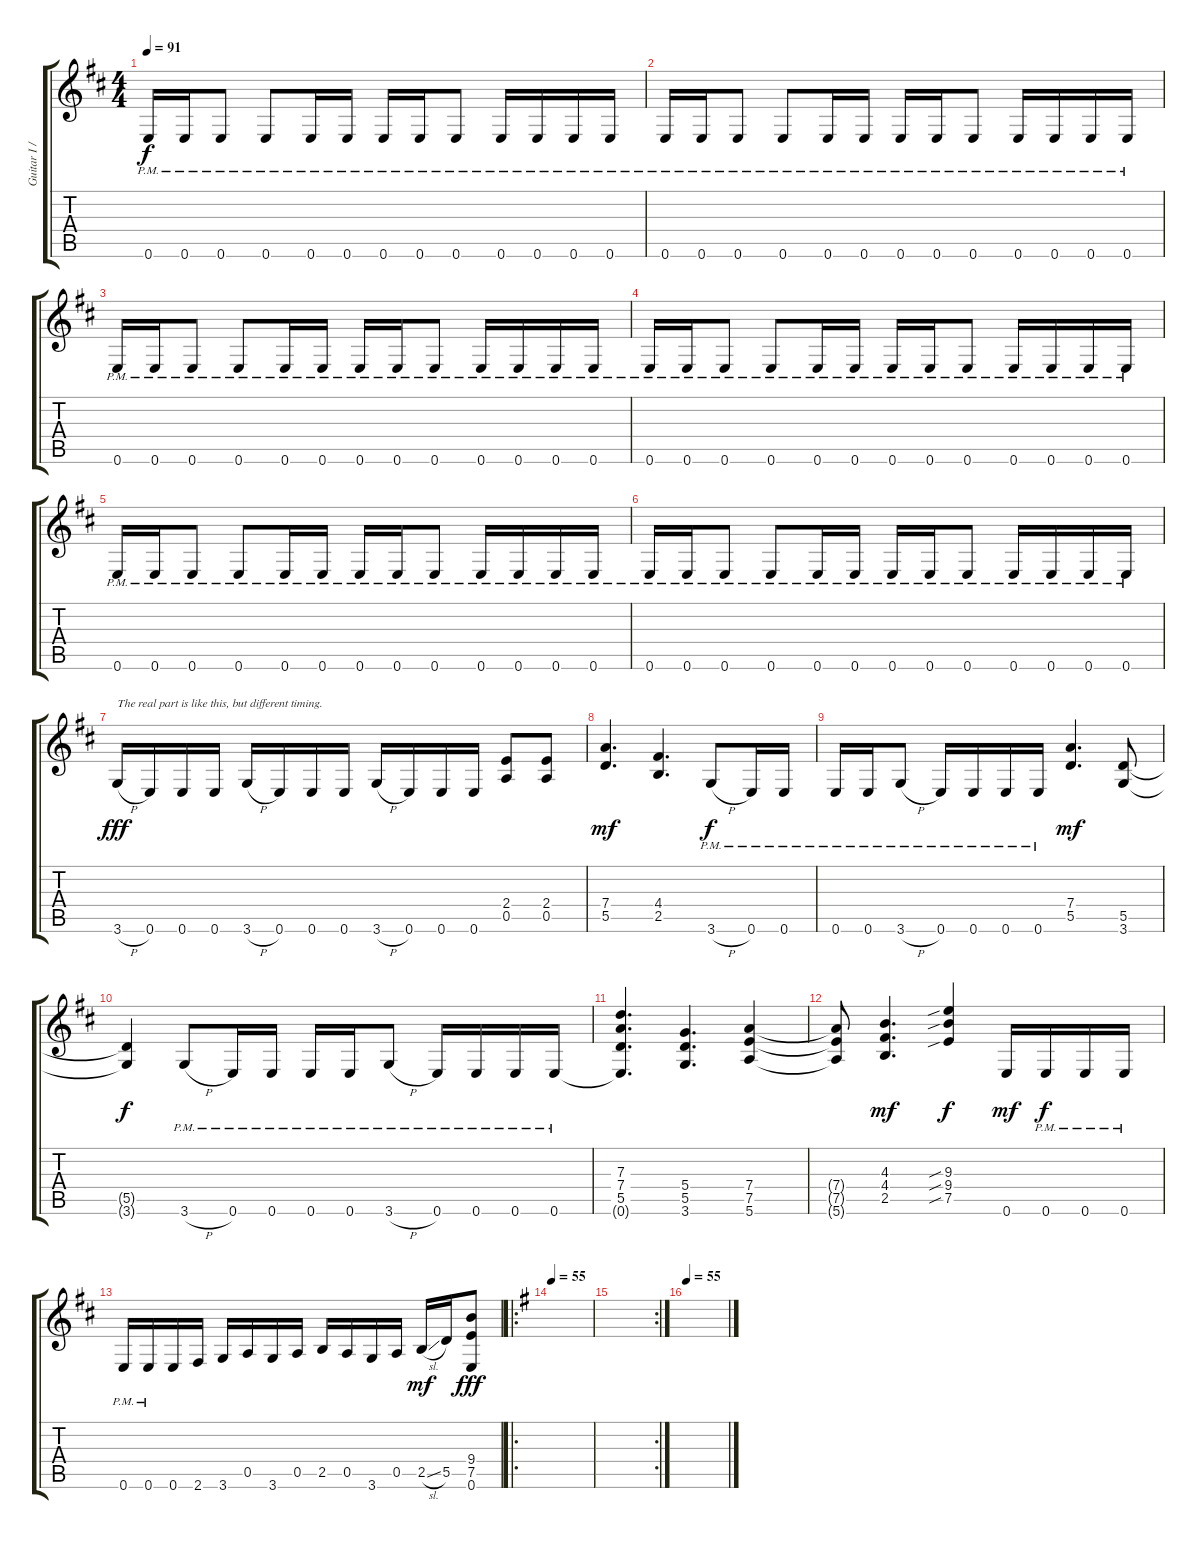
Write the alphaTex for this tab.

\track ("Guitar I / Rhythm" "Guitar I /") {instrument distortionguitar}
\staff {score tabs}
\tuning (E4 B3 G3 D3 A2 E2) {hide}
\ts (4 4)
\tempo 91
\clef g2
\ks bminor
0.6{pm}.16{dy f} 0.6{pm}.16 0.6{pm}.8 0.6{pm}.8 0.6{pm}.16 0.6{pm}.16 0.6{pm}.16 0.6{pm}.16 0.6{pm}.8 0.6{pm}.16 0.6{pm}.16 0.6{pm}.16 0.6{pm}.16 |
0.6{pm}.16 0.6{pm}.16 0.6{pm}.8 0.6{pm}.8 0.6{pm}.16 0.6{pm}.16 0.6{pm}.16 0.6{pm}.16 0.6{pm}.8 0.6{pm}.16 0.6{pm}.16 0.6{pm}.16 0.6{pm}.16 |
0.6{pm}.16 0.6{pm}.16 0.6{pm}.8 0.6{pm}.8 0.6{pm}.16 0.6{pm}.16 0.6{pm}.16 0.6{pm}.16 0.6{pm}.8 0.6{pm}.16 0.6{pm}.16 0.6{pm}.16 0.6{pm}.16 |
0.6{pm}.16 0.6{pm}.16 0.6{pm}.8 0.6{pm}.8 0.6{pm}.16 0.6{pm}.16 0.6{pm}.16 0.6{pm}.16 0.6{pm}.8 0.6{pm}.16 0.6{pm}.16 0.6{pm}.16 0.6{pm}.16 |
0.6{pm}.16 0.6{pm}.16 0.6{pm}.8 0.6{pm}.8 0.6{pm}.16 0.6{pm}.16 0.6{pm}.16 0.6{pm}.16 0.6{pm}.8 0.6{pm}.16 0.6{pm}.16 0.6{pm}.16 0.6{pm}.16 |
0.6{pm}.16 0.6{pm}.16 0.6{pm}.8 0.6{pm}.8 0.6{pm}.16 0.6{pm}.16 0.6{pm}.16 0.6{pm}.16 0.6{pm}.8 0.6{pm}.16 0.6{pm}.16 0.6{pm}.16 0.6{pm}.16 |
3.6{h}.16{txt "The real part is like this, but different timing." dy fff volume 6} 0.6.16 0.6.16 0.6.16 3.6{h}.16 0.6.16 0.6.16 0.6.16 3.6{h}.16 0.6.16 0.6.16 0.6.16 (2.4 0.5).8 (2.4 0.5).8 |
(7.4 5.5).4{d dy mf volume 12} (4.4 2.5).4{d} 3.6{h pm}.8{dy f} 0.6{pm}.16 0.6{pm}.16 |
0.6{pm}.16 0.6{pm}.16 3.6{h pm}.8 0.6{pm}.16 0.6{pm}.16 0.6{pm}.16 0.6{pm}.16 (7.4 5.5).4{d dy mf} (5.5 3.6).8 |
(5.5{t} 3.6{t}).4{dy f} 3.6{h pm}.8 0.6{pm}.16 0.6{pm}.16 0.6{pm}.16 0.6{pm}.16 3.6{h pm}.8 0.6{pm}.16 0.6{pm}.16 0.6{pm}.16 0.6{pm}.16 |
(7.3 7.4 5.5 0.6{t}).4{d} (5.4 5.5 3.6).4{d} (7.4 7.5 5.6).4 |
(7.4{t} 7.5{t} 5.6{t}).8 (4.3 4.4 2.5).4{d dy mf} (9.3{sib} 9.4{sib} 7.5{sib}).4{dy f} 0.6.16{dy mf} 0.6{pm}.16{dy f} 0.6{pm}.16 0.6{pm}.16 |
0.6{pm}.16 0.6{pm}.16 0.6.16 2.6.16 3.6.16 0.5.16 3.6.16 0.5.16 2.5.16 0.5.16 3.6.16 0.5.16 2.5{sl}.16{dy mf} 5.5.16 (9.4 7.5 0.6).8{dy fff} |
\ro
\tempo 55
\ks eminor
|
\rc 2
|
\tempo 55
